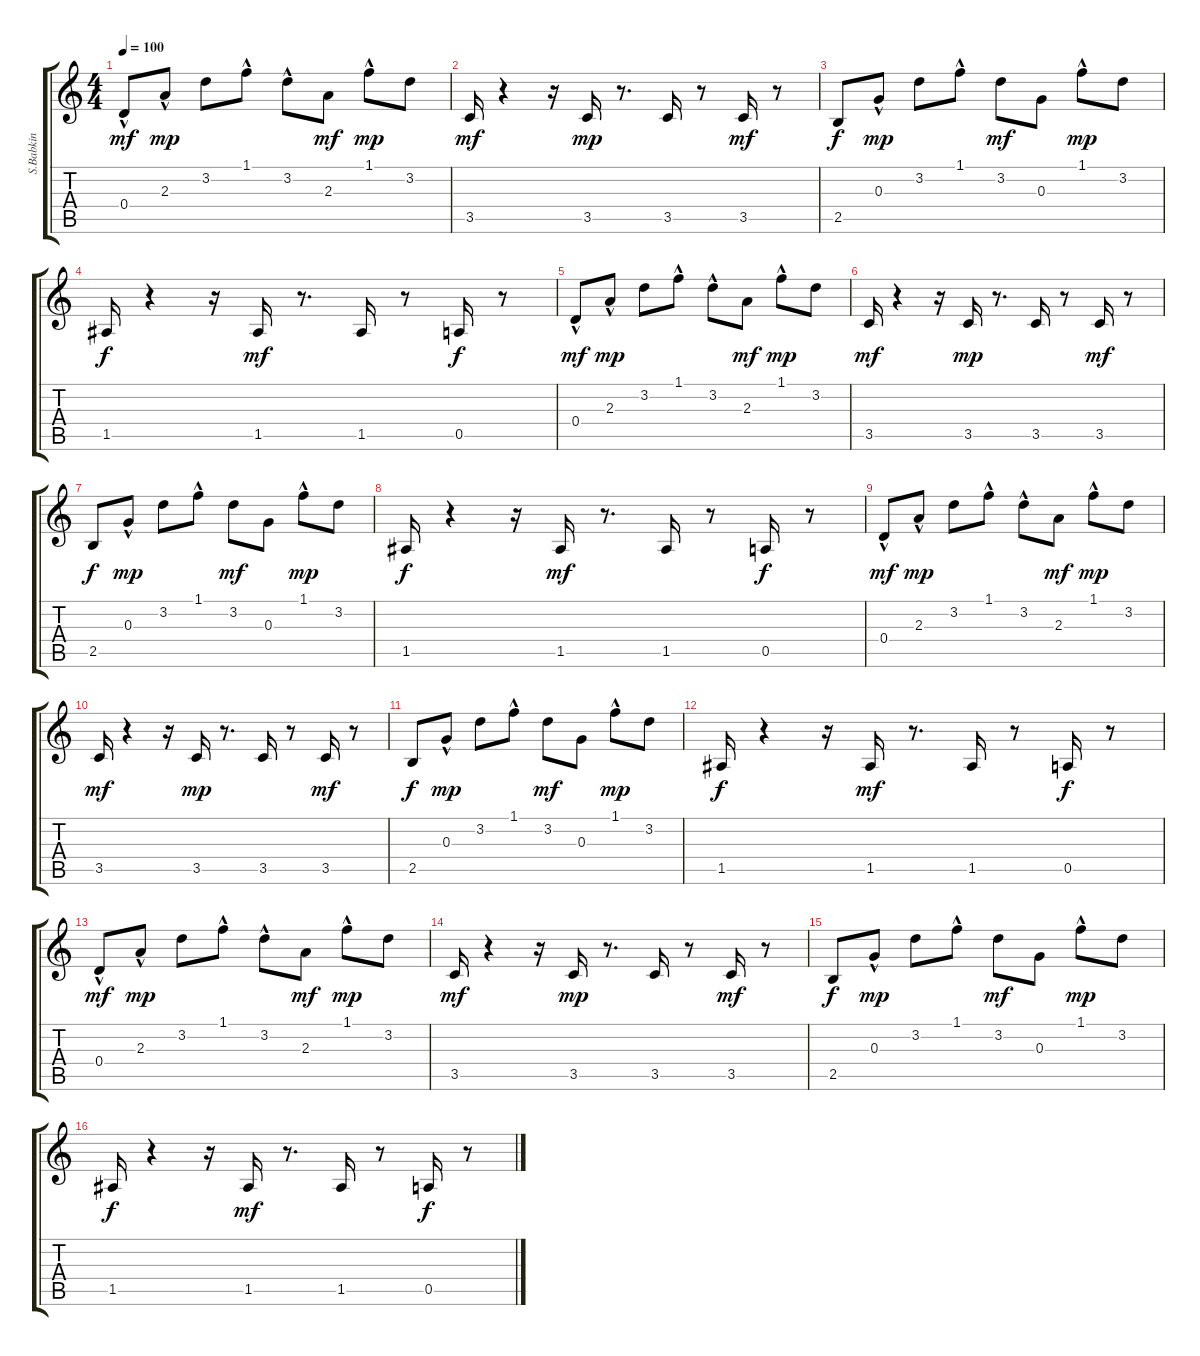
\track ("S.Babkin" "S.Babkin") {instrument acousticguitarnylon}
\staff {score tabs}
\tuning (E4 B3 G3 D3 A2 E2) {hide}
\ts (4 4)
\tempo 100
\clef g2
\ks c
0.4{hac}.8{dy mf instrument acousticguitarnylon} 2.3{hac}.8{dy mp} 3.2.8 1.1{hac}.8 3.2{hac}.8 2.3.8{dy mf} 1.1{hac}.8{dy mp} 3.2.8 |
3.5.16{dy mf} r.4 r.16 3.5.16{dy mp} r.8{d} 3.5.16 r.8 3.5.16{dy mf} r.8 |
2.5.8{dy f} 0.3{hac}.8{dy mp} 3.2.8 1.1{hac}.8 3.2.8{dy mf} 0.3.8 1.1{hac}.8{dy mp} 3.2.8 |
1.5.16{dy f} r.4 r.16 1.5.16{dy mf} r.8{d} 1.5.16 r.8 0.5.16{dy f} r.8 |
0.4{hac}.8{dy mf} 2.3{hac}.8{dy mp} 3.2.8 1.1{hac}.8 3.2{hac}.8 2.3.8{dy mf} 1.1{hac}.8{dy mp} 3.2.8 |
3.5.16{dy mf} r.4 r.16 3.5.16{dy mp} r.8{d} 3.5.16 r.8 3.5.16{dy mf} r.8 |
2.5.8{dy f} 0.3{hac}.8{dy mp} 3.2.8 1.1{hac}.8 3.2.8{dy mf} 0.3.8 1.1{hac}.8{dy mp} 3.2.8 |
1.5.16{dy f} r.4 r.16 1.5.16{dy mf} r.8{d} 1.5.16 r.8 0.5.16{dy f} r.8 |
0.4{hac}.8{dy mf} 2.3{hac}.8{dy mp} 3.2.8 1.1{hac}.8 3.2{hac}.8 2.3.8{dy mf} 1.1{hac}.8{dy mp} 3.2.8 |
3.5.16{dy mf} r.4 r.16 3.5.16{dy mp} r.8{d} 3.5.16 r.8 3.5.16{dy mf} r.8 |
2.5.8{dy f} 0.3{hac}.8{dy mp} 3.2.8 1.1{hac}.8 3.2.8{dy mf} 0.3.8 1.1{hac}.8{dy mp} 3.2.8 |
1.5.16{dy f} r.4 r.16 1.5.16{dy mf} r.8{d} 1.5.16 r.8 0.5.16{dy f} r.8 |
0.4{hac}.8{dy mf} 2.3{hac}.8{dy mp} 3.2.8 1.1{hac}.8 3.2{hac}.8 2.3.8{dy mf} 1.1{hac}.8{dy mp} 3.2.8 |
3.5.16{dy mf} r.4 r.16 3.5.16{dy mp} r.8{d} 3.5.16 r.8 3.5.16{dy mf} r.8 |
2.5.8{dy f} 0.3{hac}.8{dy mp} 3.2.8 1.1{hac}.8 3.2.8{dy mf} 0.3.8 1.1{hac}.8{dy mp} 3.2.8 |
1.5.16{dy f} r.4 r.16 1.5.16{dy mf} r.8{d} 1.5.16 r.8 0.5.16{dy f} r.8
